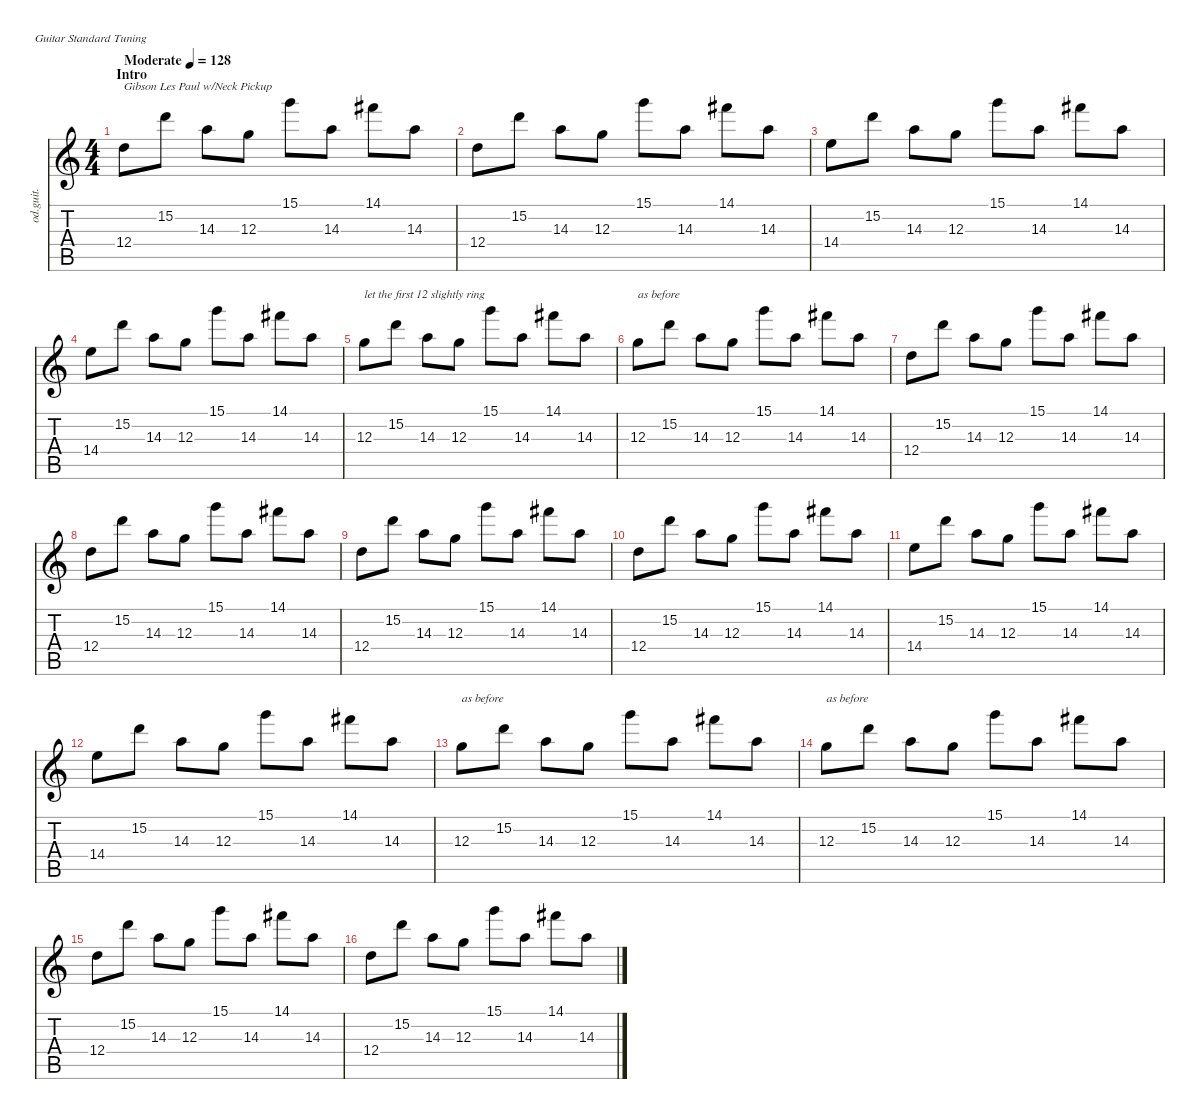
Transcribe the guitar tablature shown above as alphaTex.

\defaultSystemsLayout 4
\hideDynamics
\bracketExtendMode nobrackets
\otherSystemsTrackNameOrientation horizontal
\track ("Guitar(Slash)" "od.guit.") {instrument overdrivenguitar}
\staff {score tabs}
\tuning (E4 B3 G3 D3 A2 E2)
\ts (4 4)
\beaming (8 2 2 2 2)
\section ("" "Intro")
\tempo (128 "Moderate")
\clef g2
\ks c
12.4.8{txt "Gibson Les Paul w/Neck Pickup" dy ff instrument overdrivenguitar beam Down} 15.2.8{beam Down} 14.3.8{beam Down} 12.3.8{beam Down} 15.1.8{beam Down} 14.3.8{beam Down} 14.1{acc #}.8{beam Down} 14.3.8{beam Down} |
12.4.8{beam Down} 15.2.8{beam Down} 14.3.8{beam Down} 12.3.8{beam Down} 15.1.8{beam Down} 14.3.8{beam Down} 14.1{acc #}.8{beam Down} 14.3.8{beam Down} |
14.4.8{beam Down} 15.2.8{beam Down} 14.3.8{beam Down} 12.3.8{beam Down} 15.1.8{beam Down} 14.3.8{beam Down} 14.1{acc #}.8{beam Down} 14.3.8{beam Down} |
14.4.8{beam Down} 15.2.8{beam Down} 14.3.8{beam Down} 12.3.8{beam Down} 15.1.8{beam Down} 14.3.8{beam Down} 14.1{acc #}.8{beam Down} 14.3.8{beam Down} |
12.3.8{txt "let the first 12 slightly ring" beam Down} 15.2.8{beam Down} 14.3.8{beam Down} 12.3.8{beam Down} 15.1.8{beam Down} 14.3.8{beam Down} 14.1{acc #}.8{beam Down} 14.3.8{beam Down} |
12.3.8{txt "as before" beam Down} 15.2.8{beam Down} 14.3.8{beam Down} 12.3.8{beam Down} 15.1.8{beam Down} 14.3.8{beam Down} 14.1{acc #}.8{beam Down} 14.3.8{beam Down} |
12.4.8{beam Down} 15.2.8{beam Down} 14.3.8{beam Down} 12.3.8{beam Down} 15.1.8{beam Down} 14.3.8{beam Down} 14.1{acc #}.8{beam Down} 14.3.8{beam Down} |
12.4.8{beam Down} 15.2.8{beam Down} 14.3.8{beam Down} 12.3.8{beam Down} 15.1.8{beam Down} 14.3.8{beam Down} 14.1{acc #}.8{beam Down} 14.3.8{beam Down} |
12.4.8{beam Down} 15.2.8{beam Down} 14.3.8{beam Down} 12.3.8{beam Down} 15.1.8{beam Down} 14.3.8{beam Down} 14.1{acc #}.8{beam Down} 14.3.8{beam Down} |
12.4.8{beam Down} 15.2.8{beam Down} 14.3.8{beam Down} 12.3.8{beam Down} 15.1.8{beam Down} 14.3.8{beam Down} 14.1{acc #}.8{beam Down} 14.3.8{beam Down} |
14.4.8{beam Down} 15.2.8{beam Down} 14.3.8{beam Down} 12.3.8{beam Down} 15.1.8{beam Down} 14.3.8{beam Down} 14.1{acc #}.8{beam Down} 14.3.8{beam Down} |
14.4.8{beam Down} 15.2.8{beam Down} 14.3.8{beam Down} 12.3.8{beam Down} 15.1.8{beam Down} 14.3.8{beam Down} 14.1{acc #}.8{beam Down} 14.3.8{beam Down} |
12.3.8{txt "as before" beam Down} 15.2.8{beam Down} 14.3.8{beam Down} 12.3.8{beam Down} 15.1.8{beam Down} 14.3.8{beam Down} 14.1{acc #}.8{beam Down} 14.3.8{beam Down} |
12.3.8{txt "as before" beam Down} 15.2.8{beam Down} 14.3.8{beam Down} 12.3.8{beam Down} 15.1.8{beam Down} 14.3.8{beam Down} 14.1{acc #}.8{beam Down} 14.3.8{beam Down} |
12.4.8{beam Down} 15.2.8{beam Down} 14.3.8{beam Down} 12.3.8{beam Down} 15.1.8{beam Down} 14.3.8{beam Down} 14.1{acc #}.8{beam Down} 14.3.8{beam Down} |
12.4.8{beam Down} 15.2.8{beam Down} 14.3.8{beam Down} 12.3.8{beam Down} 15.1.8{beam Down} 14.3.8{beam Down} 14.1{acc #}.8{beam Down} 14.3.8{beam Down}
